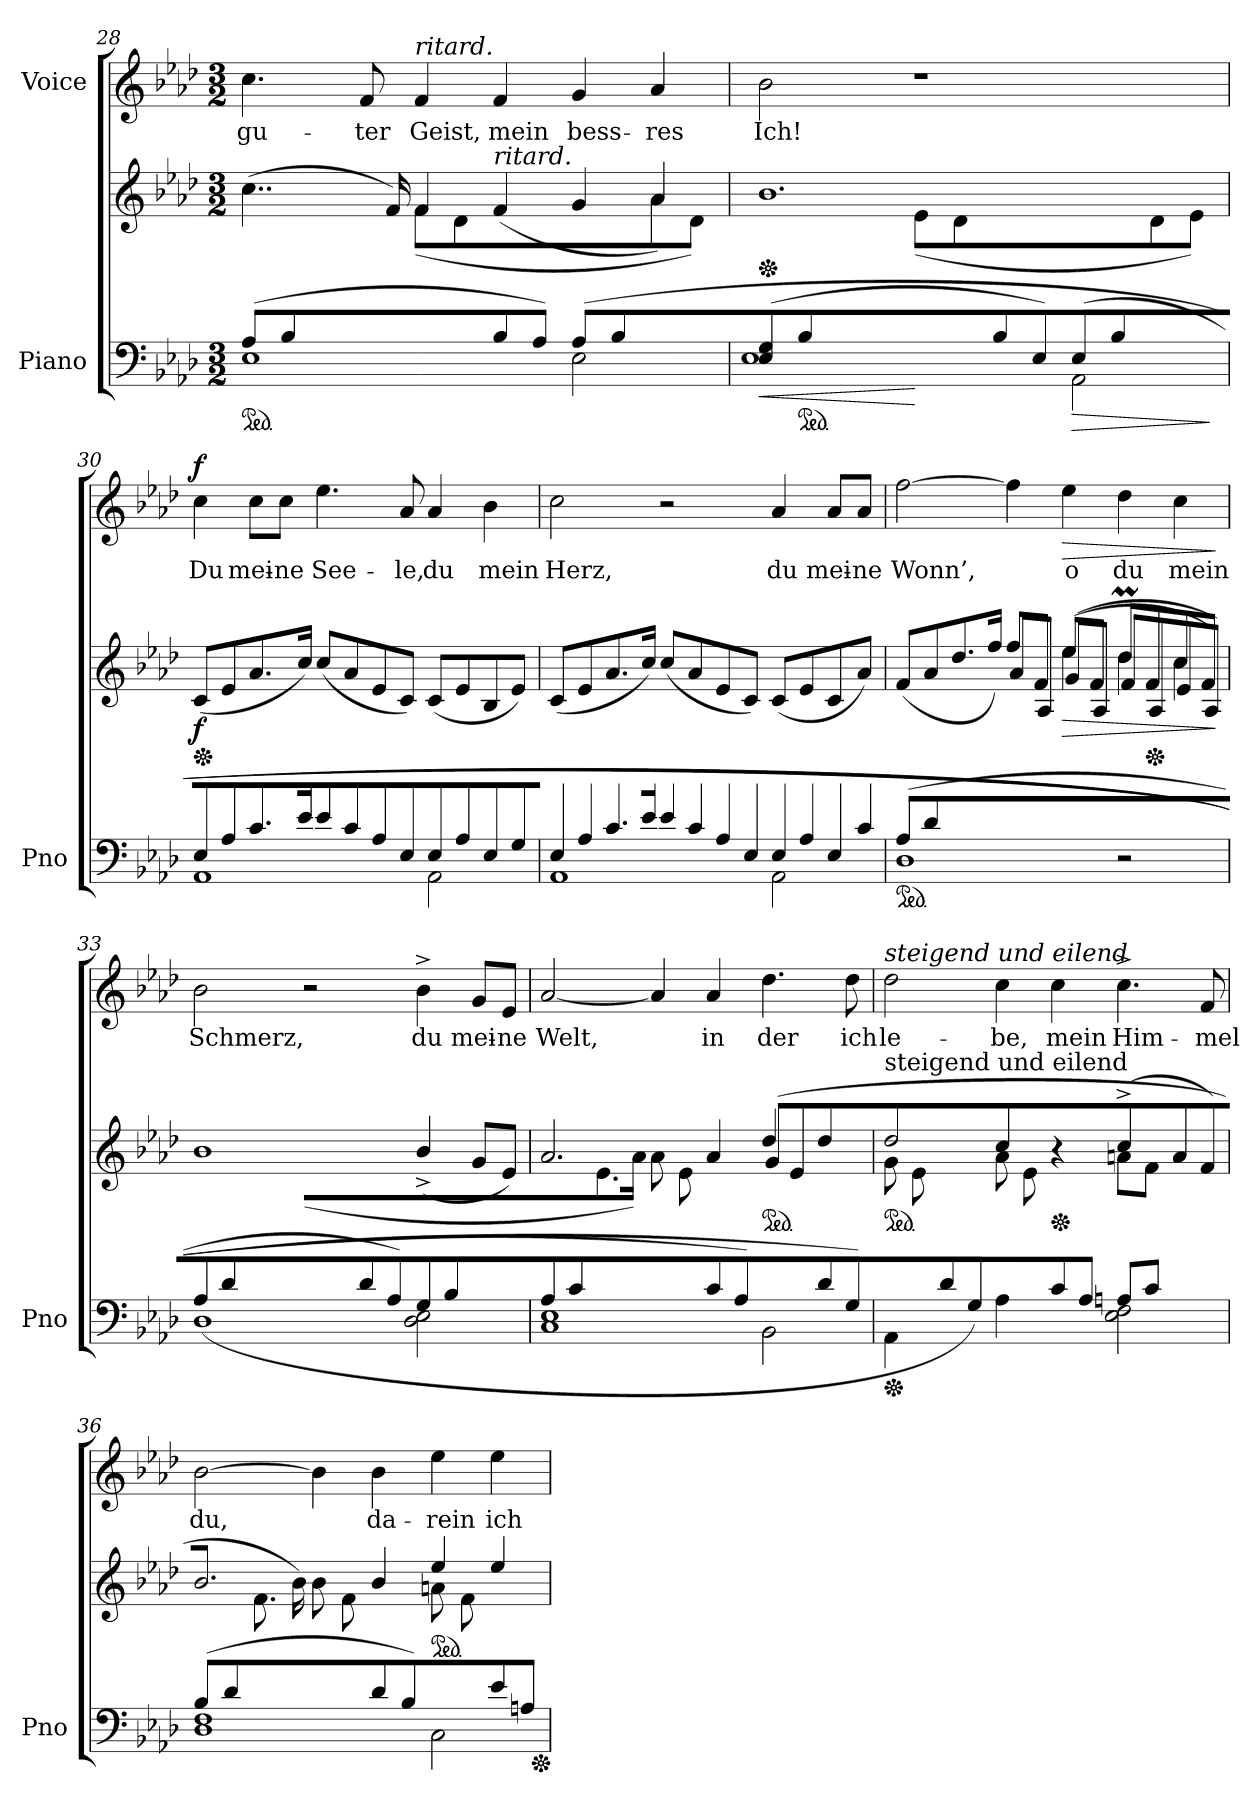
**kern	**kern	**dynam	**kern	**text	**dynam
*part2	*part2	*part2	*part1	*part1	*part1
*staff3	*staff2	*staff2/3	*staff1	*staff1	*staff1
*I"Piano	*	*	*I"Voice	*	*
*I'Pno	*	*	*	*	*
*clefF4	*clefG2	*	*clefG2	*	*
*k[b-e-a-d-]	*k[b-e-a-d-]	*	*k[b-e-a-d-]	*	*
*M3/2	*M3/2	*	*M3/2	*	*
*ped	*	*	*	*	*
=28	=28	=28	=28	=28	=28
*^	*^	*	*	*	*
(<8A-/L	1E-	(4..cc\	4ryy	.	4.cc\	gu-	.
8B-/	.	.	.	.	.	.	.
2ryy	.	.	8.dn\	.	.	.	.
.	.	.	.	.	8f/	-ter	.
.	.	16f/)	16f\Jk)	.	.	.	.
!	!	!	!	!	!LO:TX:i:t=ritard.	!	!
.	.	4f/	(<8f\L	.	4f/	Geist,	.
.	.	.	8d\	.	.	.	.
!	!	!LO:TX:i:t=ritard.	!	!	!	!	!
8B-/	.	(>4f/	2ryy	.	4f/	mein	.
8A-/J)	.	.	.	.	.	.	.
(<8A-/L	2E-\	4g/	.	.	4g/	bess-	.
8B-/	.	.	.	.	.	.	.
4ryy	.	4a-/)	8a-\	.	4a-/	-res	.
.	.	.	8d\J)	.	.	.	.
=29	=29	=29	=29	=29	=29	=29	=29
!	!	!	!	!LO:HP:b=2	!	!	!
*	*	*Xped	*	*	*	*	*
(8E-/ 8G/L	1E-	1.b-	4ryy	<	2b-\	Ich!	.
*ped	*	*	*	*	*	*	*
8B-/	.	.	.	.	.	.	.
2ryy	.	.	8.d-X\	.	.	.	.
.	.	.	16e-\Jk)	.	.	.	.
.	.	.	(8e-\L	[	1r	.	.
.	.	.	8d-\	.	.	.	.
8B-/	.	.	2ryy	.	.	.	.
8E-/J)	.	.	.	.	.	.	.
!	!	!	!	!LO:HP:b=2	!	!	!
(8E-/L	2AA-:\	.	.	>	.	.	.
8B-/	.	.	.	.	.	.	.
4ryy	.	.	8d-\	.	.	.	.
.	.	.	8e-\J)	.	.	.	.
*v	*v	*	*	*	*	*	*
*	*v	*v	*	*	*	*
.	.	]	.	.	.
=30	=30	=30	=30	=30	=30
*^	*	*	*	*	*
*	*	*Xped	*	*	*	*
!	!	!	!LO:DY:b	!	!	!LO:DY:a
8E-/L	1AA-	(8c/L	f	4cc\	Du	f
8A-/	.	8e-/	.	.	.	.
8.c/	.	8.a-/	.	8cc\L	mei-	.
.	.	.	.	8cc\J	-ne	.
16e-/Jk	.	16cc/Jk)	.	.	.	.
8e-/L	.	(8cc/L	.	4.ee-\	See-	.
8c/	.	8a-/	.	.	.	.
8A-/	.	8e-/	.	.	.	.
8E-/J	.	8c/J)	.	8a-/	-le,	.
8E-/L	2AA-\	(8c/L	.	4a-/	du	.
8A-/	.	8e-/	.	.	.	.
8E-/	.	8B-/	.	4b-\	mein	.
8G/J	.	8e-/J)	.	.	.	.
=31	=31	=31	=31	=31	=31	=31
8E-/L	1AA-	(8c/L	.	2cc\	Herz,	.
8A-/	.	8e-/	.	.	.	.
8.c/	.	8.a-/	.	.	.	.
16e-/Jk	.	16cc/Jk)	.	.	.	.
8e-/L	.	(8cc/L	.	2r	.	.
8c/	.	8a-/	.	.	.	.
8A-/	.	8e-/	.	.	.	.
8E-/J	.	8c/J)	.	.	.	.
8E-/L	2AA-\	(8c/L	.	4a-/	du	.
8A-/	.	8e-/	.	.	.	.
8E-/	.	8c/	.	8a-/L	mei-	.
8c/J	.	8a-/J)	.	8a-/J	-ne	.
=32	=32	=32	=32	=32	=32	=32
*ped	*	*	*	*	*	*
*	*	*^	*	*	*	*
*	*	*	*^	*	*	*	*
(<8A-/L	1D-	(>8f/L	2.ryy	4ryy	.	[2ff\	Wonn’,	.
8d-/	.	8a-/	.	.	.	.	.	.
1ryy	.	8.dd-/	.	8.f\	.	.	.	.
.	.	16ff/Jk)	.	16a-\Jk)	.	.	.	.
.	.	8ff/L	.	8a-/L	.	4ff\]	.	.
.	.	8f/J	.	8A-/J	.	.	.	.
!	!	!	!	!	!LO:HP:b	!	!	!LO:HP:b
.	.	(8ee-/L	4ee-\	(8g/L	>	4ee-\	o	>
.	.	8f/J	.	8A-/J	.	.	.	.
.	2r	8dd-M/L	4dd-\	8f/L	.	4dd-\	du	.
*	*	*Xped	*	*	*	*	*	*
.	.	8f/	.	8A-/	.	.	.	.
4ryy	.	8cc/	4cc\	8e-/	.	4cc\	mein	.
.	.	8f/J)	.	8A-/J)	.	.	.	.
*v	*v	*	*	*	*	*	*	*
*	*v	*v	*v	*	*	*	*
.	.	]	.	.	]
=33	=33	=33	=33	=33	=33
*^	*^	*	*	*	*
8A-/L	(<1D-	1b-	4ryy	.	2b-\	Schmerz,	.
8d-/	.	.	.	.	.	.	.
2ryy	.	.	8.f-X\	.	.	.	.
.	.	.	(16a-\Jk	.	.	.	.
.	.	.	(<8a-\L	.	2r	.	.
.	.	.	8f-\	.	.	.	.
8d-/	.	.	2.ryy	.	.	.	.
8A-/J)	.	.	.	.	.	.	.
8G/L	2D-\ 2E-\	(<4b-^>/	.	.	4b-^\	du	.
8B-/J	.	.	.	.	.	.	.
4ryy	.	8g/L	.	.	8g/L	mei-	.
.	.	8e-/J)	.	.	8e-/J	-ne	.
=34	=34	=34	=34	=34	=34	=34	=34
8A-/L	1C 1E-	2.a-/	4ryy	.	[2a-/	Welt,	.
8c/	.	.	.	.	.	.	.
2ryy	.	.	8.e-\	.	.	.	.
.	.	.	16a-\Jk)	.	.	.	.
.	.	.	(<8a-\L	.	4a-/]	.	.
.	.	.	8e-\	.	.	.	.
8c/	.	4a-/	4ryy	.	4a-/	in	.
8A-/J)	.	.	.	.	.	.	.
*	*	*ped	*	*	*	*	*
4ryy	2BB-\	4dd-/	(<8g\L	.	4.dd-\	der	.
.	.	.	8e-\	.	.	.	.
8d-/	.	4dd-/	4ryy	.	.	.	.
8G/J)	.	.	.	.	8dd-\	ich	.
*	*	*v	*v	*	*	*	*
=35	=35	=35	=35	=35	=35	=35
*Xped	*	*	*	*	*	*
*	*	*^	*	*	*	*
*	*	*	*^	*	*	*	*
*	*	*ped	*	*	*	*	*	*
!	!	!	!	!	!	!LO:TX:a:i:t=steigend und eilend	!	!
!	!	!LO:TX:a:t=steigend und eilend	!	!	!	!	!	!
4ryy	4AA-\	2dd-/	1ryy	(<8g\L	.	2dd-\	le-	.
.	.	.	.	8e-\	.	.	.	.
8d-/	4ryy	.	.	4ryy	.	.	.	.
8G/J)	.	.	.	.	.	.	.	.
4ryy	4A-\	4cc/	.	(<8a-\L	.	4cc\	-be,	.
.	.	.	.	8e-\	.	.	.	.
*	*	*Xped	*	*	*	*	*	*
8c/	4ryy	4r	.	2.ryy	.	4cc\	mein	.
8A-/J)	.	.	.	.	.	.	.	.
8An/L	2E-\ 2F\	(4cc^/	8an\L	.	.	4.cc^\	Him-	.
8c/J	.	.	8f\J	.	.	.	.	.
4ryy	.	8a/L	4ryy	.	.	.	.	.
.	.	8f/J)	.	.	.	8f/	-mel	.
*	*	*	*v	*v	*	*	*	*
=36	=36	=36	=36	=36	=36	=36	=36
(<8B-/L	1D- 1F	2.b-/	4ryy	.	[2b-\	du,	.
8d-/	.	.	.	.	.	.	.
2ryy	.	.	8.f\	.	.	.	.
.	.	.	16b-\Jk)	.	.	.	.
.	.	.	(<8b-\L	.	4b-\]	.	.
.	.	.	8f\	.	.	.	.
8d-/	.	4b-/	4ryy	.	4b-\	da-	.
8B-/J)	.	.	.	.	.	.	.
*	*	*ped	*	*	*	*	*
4ryy	2C\	4ee-/	(<8an\L	.	4ee-\	-rein	.
.	.	.	8f\	.	.	.	.
8e-/	.	4ee-/	4ryy	.	4ee-\	ich	.
8An/J)	.	.	.	.	.	.	.
*v	*v	*	*	*	*	*	*
*	*v	*v	*	*	*	*
*Xped	*	*	*	*	*
=	=	=	=	=	=
*-	*-	*-	*-	*-	*-
